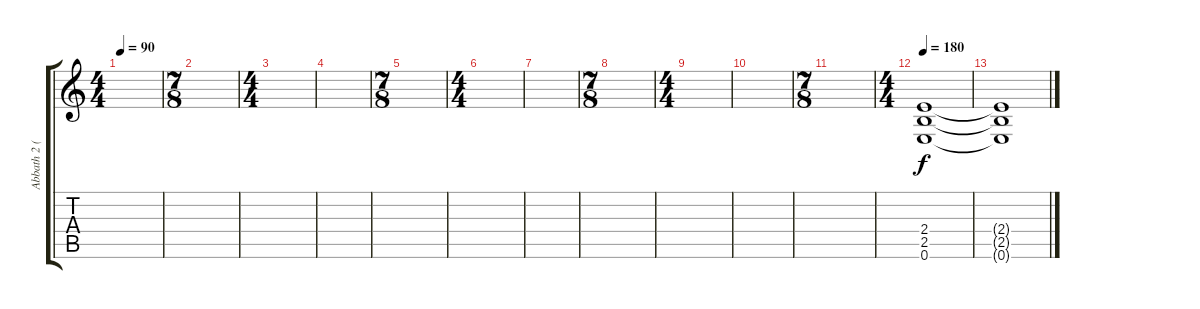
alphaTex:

\track ("Abbath 2 (Studio Guitar)" "Abbath 2 (") {instrument distortionguitar}
\staff {score tabs}
\tuning (E4 B3 G3 D3 A2 E2) {hide}
\ts (4 4)
\tempo 90
\clef g2
\ks c
|
\ts (7 8)
|
\ts (4 4)
|
|
\ts (7 8)
|
\ts (4 4)
|
|
\ts (7 8)
|
\ts (4 4)
|
|
\ts (7 8)
|
\ts (4 4)
\tempo 180
(2.4 2.5 0.6).1{volume 16} |
(2.4{t} 2.5{t} 0.6{t}).1
